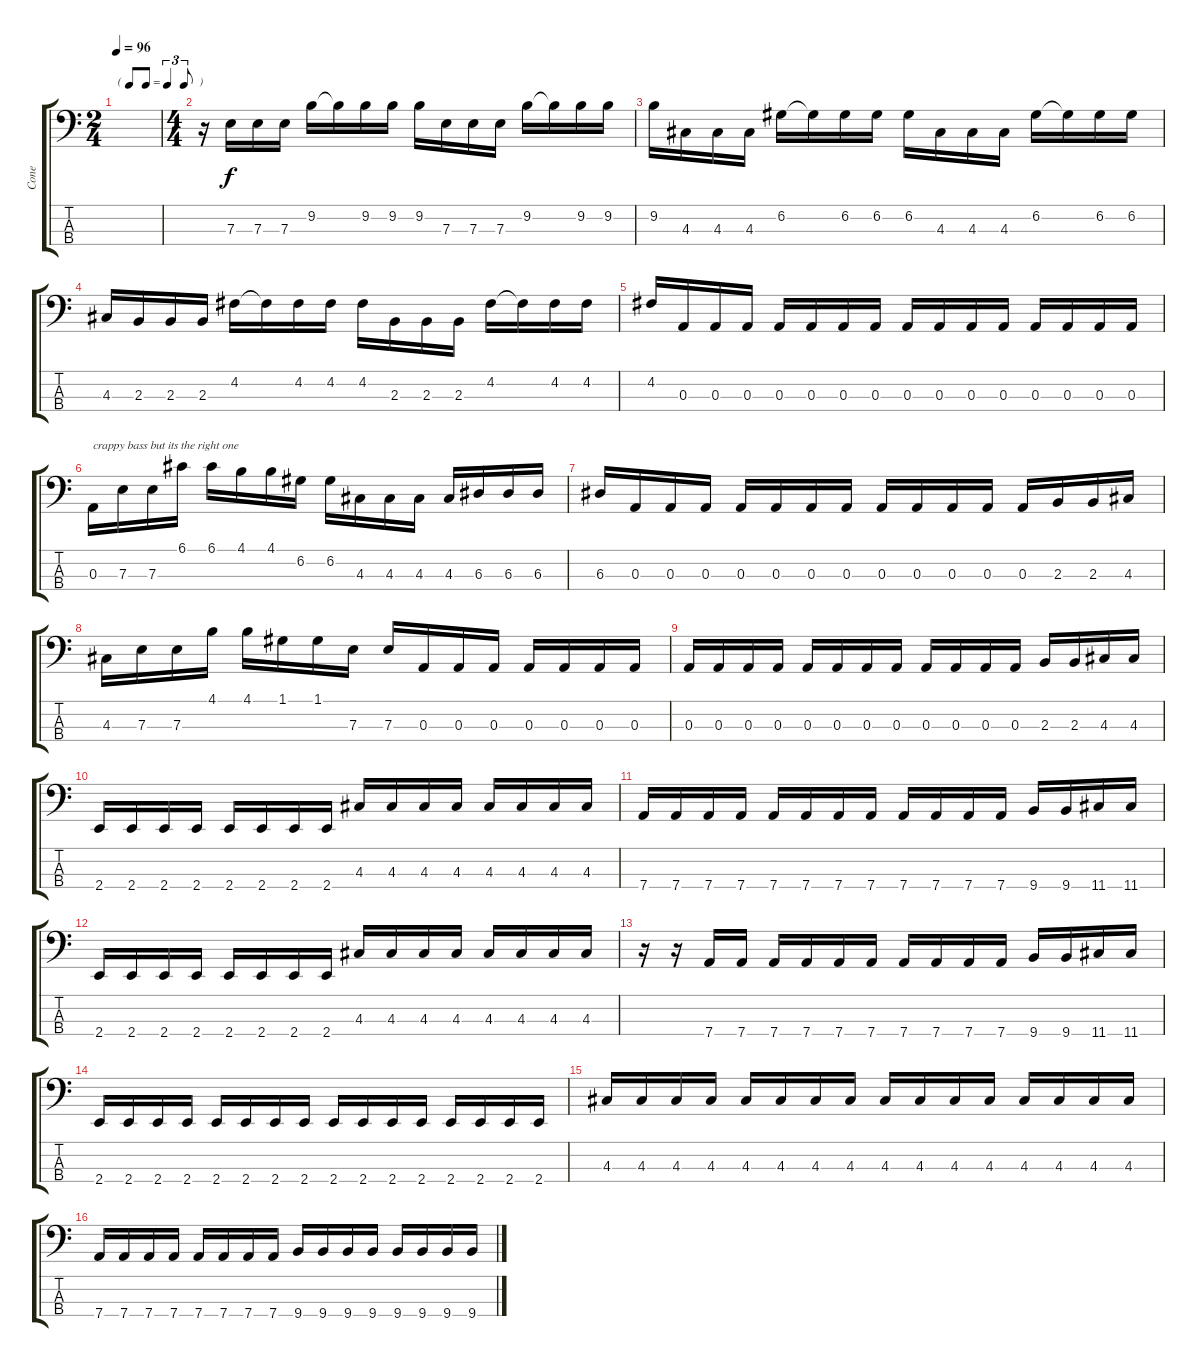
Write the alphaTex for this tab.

\track ("Cone" "Cone") {instrument electricbasspick}
\staff {score tabs}
\tuning (G2 D2 A1 D1) {hide}
\ts (2 4)
\tf triplet8th
\tempo 96
\clef f4
\ks c
|
\ts (4 4)
r.16 7.3.16 7.3.16 7.3.16 9.2.16 9.2{t}.16 9.2.16 9.2.16 9.2.16 7.3.16 7.3.16 7.3.16 9.2.16 9.2{t}.16 9.2.16 9.2.16 |
9.2.16 4.3.16 4.3.16 4.3.16 6.2.16 6.2{t}.16 6.2.16 6.2.16 6.2.16 4.3.16 4.3.16 4.3.16 6.2.16 6.2{t}.16 6.2.16 6.2.16 |
4.3.16 2.3.16 2.3.16 2.3.16 4.2.16 4.2{t}.16 4.2.16 4.2.16 4.2.16 2.3.16 2.3.16 2.3.16 4.2.16 4.2{t}.16 4.2.16 4.2.16 |
4.2.16 0.3.16 0.3.16 0.3.16 0.3.16 0.3.16 0.3.16 0.3.16 0.3.16 0.3.16 0.3.16 0.3.16 0.3.16 0.3.16 0.3.16 0.3.16 |
0.3.16{txt "crappy bass but its the right one"} 7.3.16 7.3.16 6.1.16 6.1.16 4.1.16 4.1.16 6.2.16 6.2.16 4.3.16 4.3.16 4.3.16 4.3.16 6.3.16 6.3.16 6.3.16 |
6.3.16 0.3.16 0.3.16 0.3.16 0.3.16 0.3.16 0.3.16 0.3.16 0.3.16 0.3.16 0.3.16 0.3.16 0.3.16 2.3.16 2.3.16 4.3.16 |
4.3.16 7.3.16 7.3.16 4.1.16 4.1.16 1.1.16 1.1.16 7.3.16 7.3.16 0.3.16 0.3.16 0.3.16 0.3.16 0.3.16 0.3.16 0.3.16 |
0.3.16 0.3.16 0.3.16 0.3.16 0.3.16 0.3.16 0.3.16 0.3.16 0.3.16 0.3.16 0.3.16 0.3.16 2.3.16 2.3.16 4.3.16 4.3.16 |
2.4.16 2.4.16 2.4.16 2.4.16 2.4.16 2.4.16 2.4.16 2.4.16 4.3.16 4.3.16 4.3.16 4.3.16 4.3.16 4.3.16 4.3.16 4.3.16 |
7.4.16 7.4.16 7.4.16 7.4.16 7.4.16 7.4.16 7.4.16 7.4.16 7.4.16 7.4.16 7.4.16 7.4.16 9.4.16 9.4.16 11.4.16 11.4.16 |
2.4.16 2.4.16 2.4.16 2.4.16 2.4.16 2.4.16 2.4.16 2.4.16 4.3.16 4.3.16 4.3.16 4.3.16 4.3.16 4.3.16 4.3.16 4.3.16 |
r.16 r.16 7.4.16 7.4.16 7.4.16 7.4.16 7.4.16 7.4.16 7.4.16 7.4.16 7.4.16 7.4.16 9.4.16 9.4.16 11.4.16 11.4.16 |
2.4.16 2.4.16 2.4.16 2.4.16 2.4.16 2.4.16 2.4.16 2.4.16 2.4.16 2.4.16 2.4.16 2.4.16 2.4.16 2.4.16 2.4.16 2.4.16 |
4.3.16 4.3.16 4.3.16 4.3.16 4.3.16 4.3.16 4.3.16 4.3.16 4.3.16 4.3.16 4.3.16 4.3.16 4.3.16 4.3.16 4.3.16 4.3.16 |
7.4.16 7.4.16 7.4.16 7.4.16 7.4.16 7.4.16 7.4.16 7.4.16 9.4.16 9.4.16 9.4.16 9.4.16 9.4.16 9.4.16 9.4.16 9.4.16
